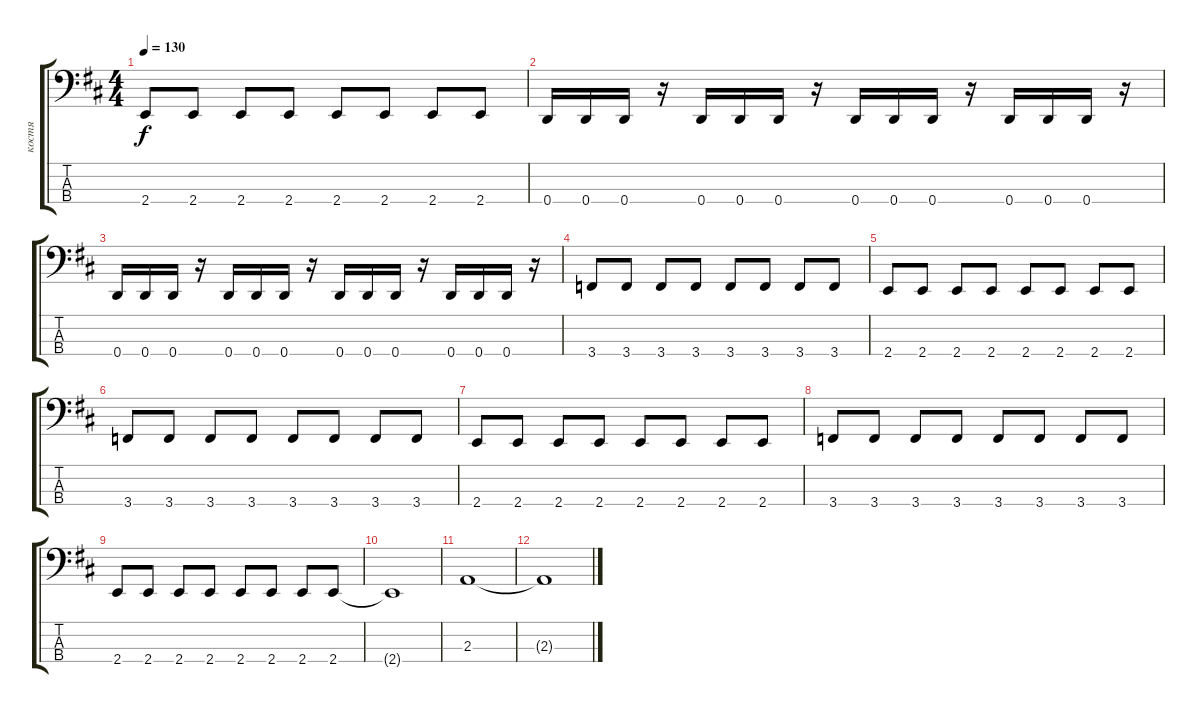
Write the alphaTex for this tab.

\track ("костя" "костя") {instrument electricbasspick}
\staff {score tabs}
\tuning (F2 C2 G1 D1) {hide}
\ts (4 4)
\tempo 130
\clef f4
\ks bminor
2.4.8{dy f} 2.4.8 2.4.8 2.4.8 2.4.8 2.4.8 2.4.8 2.4.8 |
0.4.16 0.4.16 0.4.16 r.16 0.4.16 0.4.16 0.4.16 r.16 0.4.16 0.4.16 0.4.16 r.16 0.4.16 0.4.16 0.4.16 r.16 |
0.4.16 0.4.16 0.4.16 r.16 0.4.16 0.4.16 0.4.16 r.16 0.4.16 0.4.16 0.4.16 r.16 0.4.16 0.4.16 0.4.16 r.16 |
3.4.8 3.4.8 3.4.8 3.4.8 3.4.8 3.4.8 3.4.8 3.4.8 |
2.4.8 2.4.8 2.4.8 2.4.8 2.4.8 2.4.8 2.4.8 2.4.8 |
3.4.8 3.4.8 3.4.8 3.4.8 3.4.8 3.4.8 3.4.8 3.4.8 |
2.4.8 2.4.8 2.4.8 2.4.8 2.4.8 2.4.8 2.4.8 2.4.8 |
3.4.8 3.4.8 3.4.8 3.4.8 3.4.8 3.4.8 3.4.8 3.4.8 |
2.4.8 2.4.8 2.4.8 2.4.8 2.4.8 2.4.8 2.4.8 2.4.8 |
2.4{t}.1 |
2.3.1{volume 0} |
2.3{t}.1
